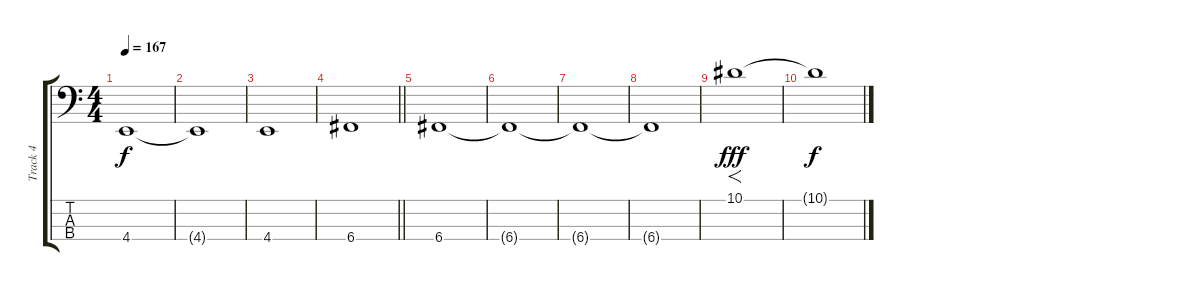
\track ("Track 4" "Track 4") {instrument electricbasspick}
\staff {score tabs}
\tuning (F2 C2 G1 C1) {hide}
\ts (4 4)
\tempo 167
\clef f4
\ks c
4.4.1{dy f} |
4.4{t}.1 |
4.4.1 |
\barLineRight lightlight
6.4.1 |
6.4.1 |
6.4{t}.1 |
6.4{t}.1 |
6.4{t}.1 |
10.1.1{f dy fff instrument guitarharmonics} |
10.1{t}.1{dy f}
